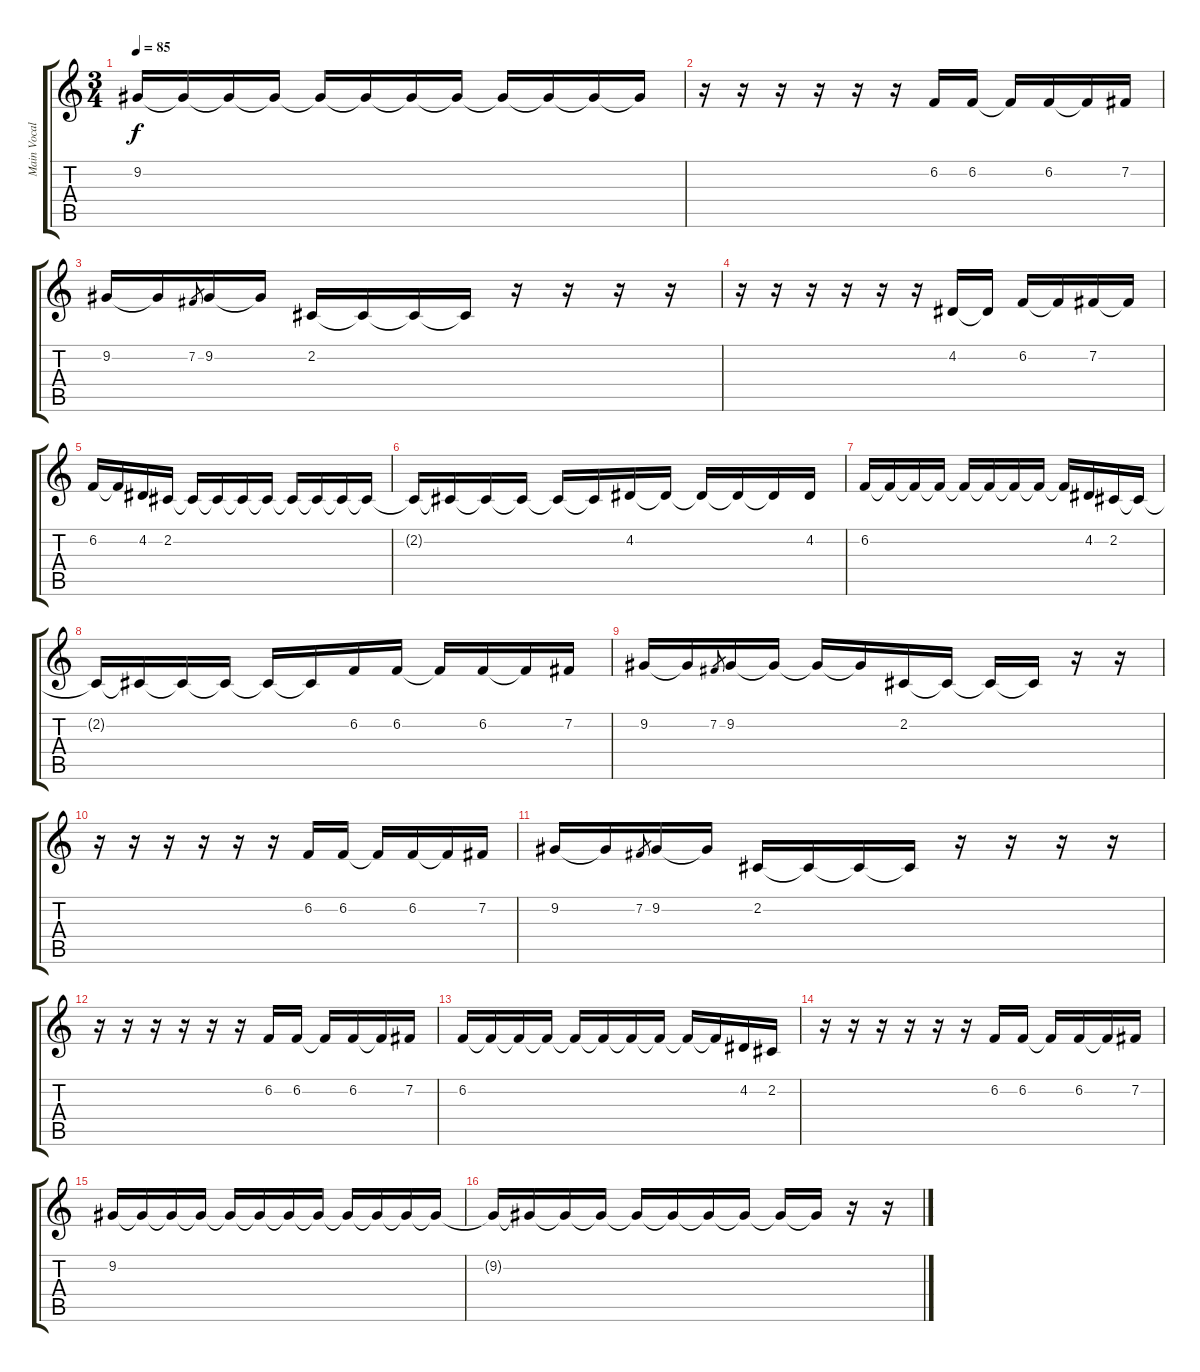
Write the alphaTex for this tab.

\track ("Main Vocal" "Main Vocal") {instrument lead6voice}
\staff {score tabs}
\tuning (E4 B3 G3 D3 A2 E2) {hide}
\ts (3 4)
\tempo 85
\clef g2
\ks c
9.2.16{dy f} 9.2{t}.16 9.2{t}.16 9.2{t}.16 9.2{t}.16 9.2{t}.16 9.2{t}.16 9.2{t}.16 9.2{t}.16 9.2{t}.16 9.2{t}.16 9.2{t}.16 |
r.16 r.16 r.16 r.16 r.16 r.16 6.2.16 6.2.16 6.2{t}.16 6.2.16 6.2{t}.16 7.2.16 |
9.2.16 9.2{t}.16 7.2.8{gr} 9.2.16 9.2{t}.16 2.2.16 2.2{t}.16 2.2{t}.16 2.2{t}.16 r.16 r.16 r.16 r.16 |
r.16 r.16 r.16 r.16 r.16 r.16 4.2.16 4.2{t}.16 6.2.16 6.2{t}.16 7.2.16 7.2{t}.16 |
6.2.16 6.2{t}.16 4.2.16 2.2.16 2.2{t}.16 2.2{t}.16 2.2{t}.16 2.2{t}.16 2.2{t}.16 2.2{t}.16 2.2{t}.16 2.2{t}.16 |
2.2{t}.16 2.2{t}.16 2.2{t}.16 2.2{t}.16 2.2{t}.16 2.2{t}.16 4.2.16 4.2{t}.16 4.2{t}.16 4.2{t}.16 4.2{t}.16 4.2.16 |
6.2.16 6.2{t}.16 6.2{t}.16 6.2{t}.16 6.2{t}.16 6.2{t}.16 6.2{t}.16 6.2{t}.16 6.2{t}.16 4.2.16 2.2.16 2.2{t}.16 |
2.2{t}.16 2.2{t}.16 2.2{t}.16 2.2{t}.16 2.2{t}.16 2.2{t}.16 6.2.16 6.2.16 6.2{t}.16 6.2.16 6.2{t}.16 7.2.16 |
9.2.16 9.2{t}.16 7.2.8{gr} 9.2.16 9.2{t}.16 9.2{t}.16 9.2{t}.16 2.2.16 2.2{t}.16 2.2{t}.16 2.2{t}.16 r.16 r.16 |
r.16 r.16 r.16 r.16 r.16 r.16 6.2.16 6.2.16 6.2{t}.16 6.2.16 6.2{t}.16 7.2.16 |
9.2.16 9.2{t}.16 7.2.8{gr} 9.2.16 9.2{t}.16 2.2.16 2.2{t}.16 2.2{t}.16 2.2{t}.16 r.16 r.16 r.16 r.16 |
r.16 r.16 r.16 r.16 r.16 r.16 6.2.16 6.2.16 6.2{t}.16 6.2.16 6.2{t}.16 7.2.16 |
6.2.16 6.2{t}.16 6.2{t}.16 6.2{t}.16 6.2{t}.16 6.2{t}.16 6.2{t}.16 6.2{t}.16 6.2{t}.16 6.2{t}.16 4.2.16 2.2.16 |
r.16 r.16 r.16 r.16 r.16 r.16 6.2.16 6.2.16 6.2{t}.16 6.2.16 6.2{t}.16 7.2.16 |
9.2.16 9.2{t}.16 9.2{t}.16 9.2{t}.16 9.2{t}.16 9.2{t}.16 9.2{t}.16 9.2{t}.16 9.2{t}.16 9.2{t}.16 9.2{t}.16 9.2{t}.16 |
9.2{t}.16 9.2{t}.16 9.2{t}.16 9.2{t}.16 9.2{t}.16 9.2{t}.16 9.2{t}.16 9.2{t}.16 9.2{t}.16 9.2{t}.16 r.16 r.16
